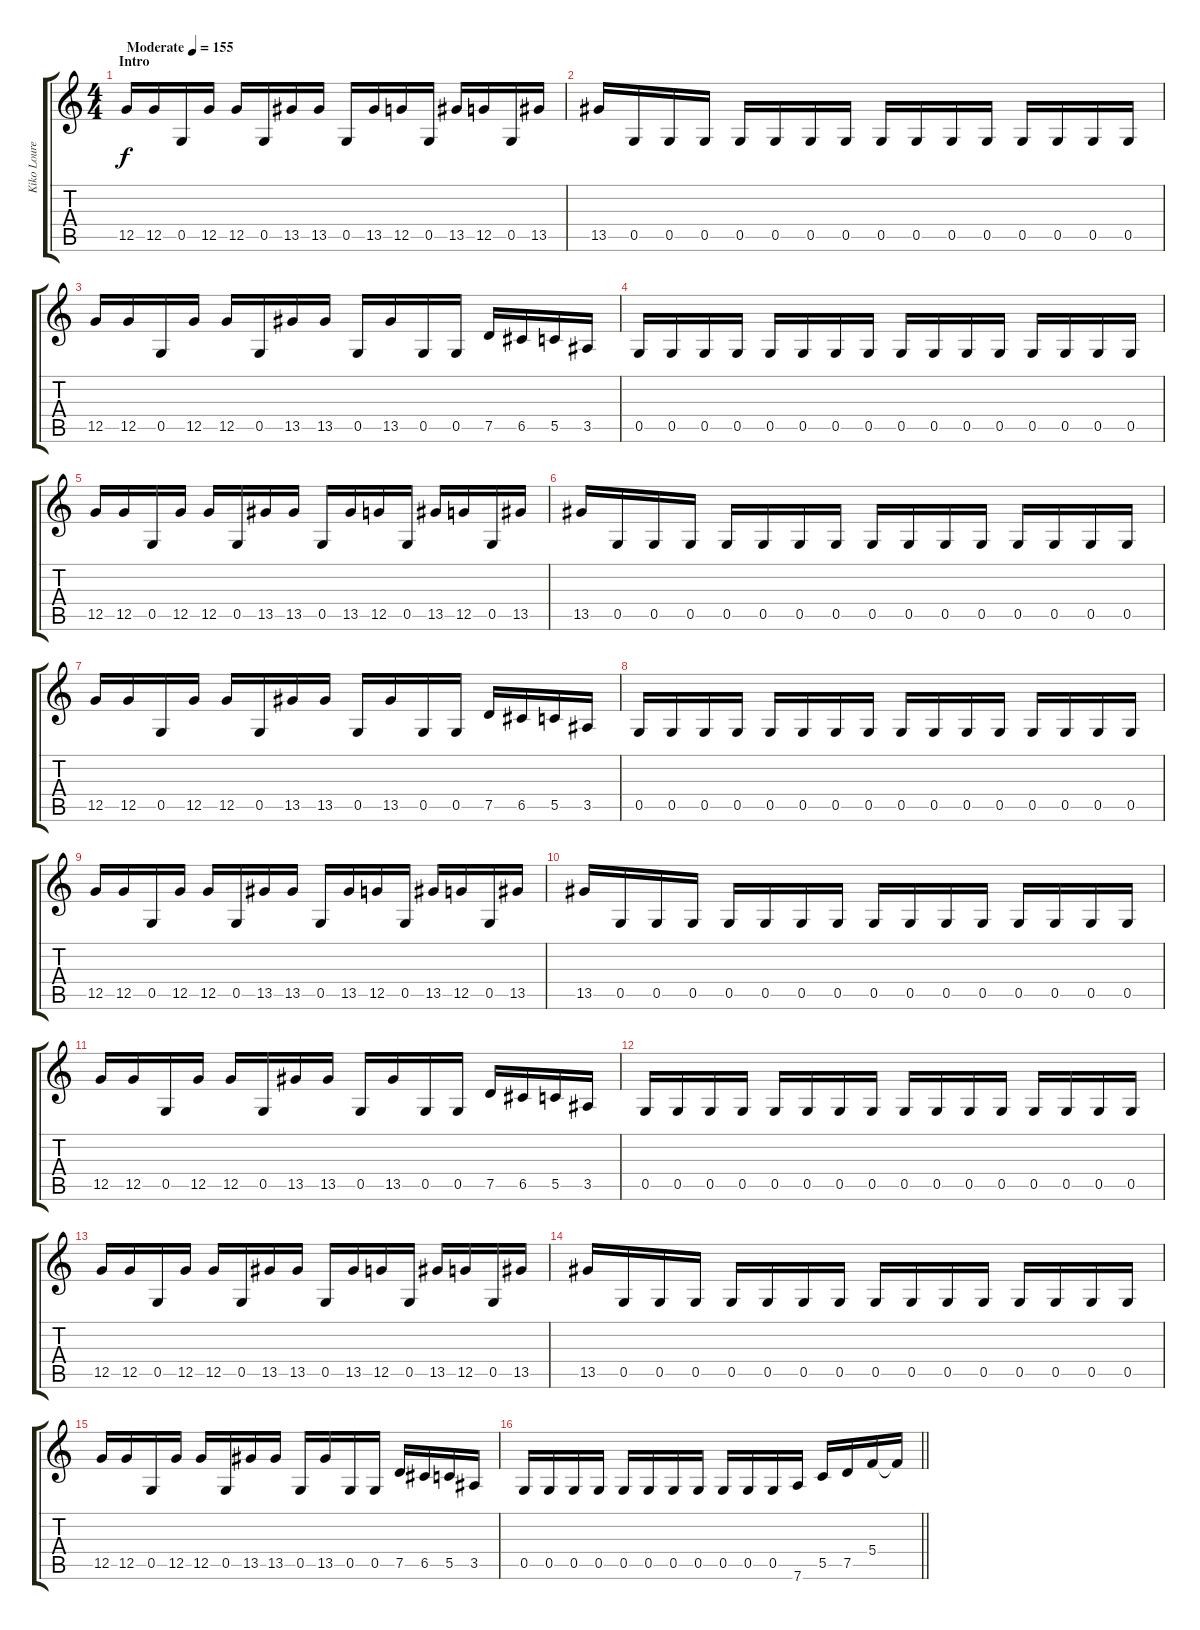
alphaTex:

\track ("Kiko Loureiro" "Kiko Loure") {instrument distortionguitar}
\staff {score tabs}
\tuning (D4 A3 F3 C3 G2 D2) {hide}
\ts (4 4)
\section ("" "Intro")
\tempo (155 "Moderate")
\clef g2
\ks c
12.5.16{dy f instrument distortionguitar} 12.5.16 0.5.16 12.5.16 12.5.16 0.5.16 13.5.16 13.5.16 0.5.16 13.5.16 12.5.16 0.5.16 13.5.16 12.5.16 0.5.16 13.5.16 |
13.5.16 0.5.16 0.5.16 0.5.16 0.5.16 0.5.16 0.5.16 0.5.16 0.5.16 0.5.16 0.5.16 0.5.16 0.5.16 0.5.16 0.5.16 0.5.16 |
12.5.16 12.5.16 0.5.16 12.5.16 12.5.16 0.5.16 13.5.16 13.5.16 0.5.16 13.5.16 0.5.16 0.5.16 7.5.16 6.5.16 5.5.16 3.5.16 |
0.5.16 0.5.16 0.5.16 0.5.16 0.5.16 0.5.16 0.5.16 0.5.16 0.5.16 0.5.16 0.5.16 0.5.16 0.5.16 0.5.16 0.5.16 0.5.16 |
12.5.16 12.5.16 0.5.16 12.5.16 12.5.16 0.5.16 13.5.16 13.5.16 0.5.16 13.5.16 12.5.16 0.5.16 13.5.16 12.5.16 0.5.16 13.5.16 |
13.5.16 0.5.16 0.5.16 0.5.16 0.5.16 0.5.16 0.5.16 0.5.16 0.5.16 0.5.16 0.5.16 0.5.16 0.5.16 0.5.16 0.5.16 0.5.16 |
12.5.16 12.5.16 0.5.16 12.5.16 12.5.16 0.5.16 13.5.16 13.5.16 0.5.16 13.5.16 0.5.16 0.5.16 7.5.16 6.5.16 5.5.16 3.5.16 |
0.5.16 0.5.16 0.5.16 0.5.16 0.5.16 0.5.16 0.5.16 0.5.16 0.5.16 0.5.16 0.5.16 0.5.16 0.5.16 0.5.16 0.5.16 0.5.16 |
12.5.16 12.5.16 0.5.16 12.5.16 12.5.16 0.5.16 13.5.16 13.5.16 0.5.16 13.5.16 12.5.16 0.5.16 13.5.16 12.5.16 0.5.16 13.5.16 |
13.5.16 0.5.16 0.5.16 0.5.16 0.5.16 0.5.16 0.5.16 0.5.16 0.5.16 0.5.16 0.5.16 0.5.16 0.5.16 0.5.16 0.5.16 0.5.16 |
12.5.16 12.5.16 0.5.16 12.5.16 12.5.16 0.5.16 13.5.16 13.5.16 0.5.16 13.5.16 0.5.16 0.5.16 7.5.16 6.5.16 5.5.16 3.5.16 |
0.5.16 0.5.16 0.5.16 0.5.16 0.5.16 0.5.16 0.5.16 0.5.16 0.5.16 0.5.16 0.5.16 0.5.16 0.5.16 0.5.16 0.5.16 0.5.16 |
12.5.16 12.5.16 0.5.16 12.5.16 12.5.16 0.5.16 13.5.16 13.5.16 0.5.16 13.5.16 12.5.16 0.5.16 13.5.16 12.5.16 0.5.16 13.5.16 |
13.5.16 0.5.16 0.5.16 0.5.16 0.5.16 0.5.16 0.5.16 0.5.16 0.5.16 0.5.16 0.5.16 0.5.16 0.5.16 0.5.16 0.5.16 0.5.16 |
12.5.16 12.5.16 0.5.16 12.5.16 12.5.16 0.5.16 13.5.16 13.5.16 0.5.16 13.5.16 0.5.16 0.5.16 7.5.16 6.5.16 5.5.16 3.5.16 |
\barLineRight lightlight
0.5.16 0.5.16 0.5.16 0.5.16 0.5.16 0.5.16 0.5.16 0.5.16 0.5.16 0.5.16 0.5.16 7.6.16 5.5.16 7.5.16 5.4.16 5.4{t}.16
